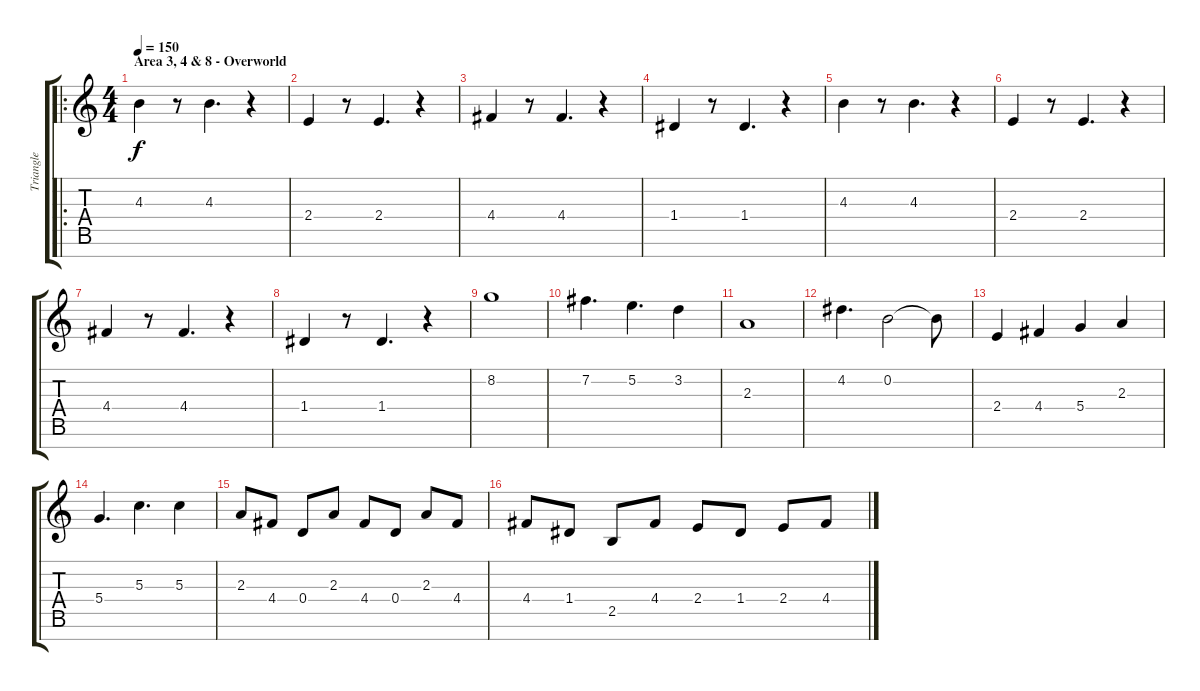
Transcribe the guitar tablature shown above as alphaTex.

\track ("Triangle" "Triangle") {instrument electricbassfinger}
\staff {score tabs}
\tuning (E4 B3 G3 D3 A2 E2 B1) {hide}
\ro
\ts (4 4)
\section ("" "Area 3, 4 & 8 - Overworld")
\tempo 150
\clef g2
\ks c
4.3.4{dy f volume 13 instrument overdrivenguitar} r.8 4.3.4{d} r.4 |
2.4.4 r.8 2.4.4{d} r.4 |
4.4.4 r.8 4.4.4{d} r.4 |
1.4.4 r.8 1.4.4{d} r.4 |
4.3.4 r.8 4.3.4{d} r.4 |
2.4.4 r.8 2.4.4{d} r.4 |
4.4.4 r.8 4.4.4{d} r.4 |
1.4.4 r.8 1.4.4{d} r.4 |
8.2.1 |
7.2.4{d} 5.2.4{d} 3.2.4 |
2.3.1 |
4.2.4{d} 0.2.2 0.2{t}.8 |
2.4.4 4.4.4 5.4.4 2.3.4 |
5.4.4{d} 5.3.4{d} 5.3.4 |
2.3.8 4.4.8 0.4.8 2.3.8 4.4.8 0.4.8 2.3.8 4.4.8 |
4.4.8 1.4.8 2.5.8 4.4.8 2.4.8 1.4.8 2.4.8 4.4.8
